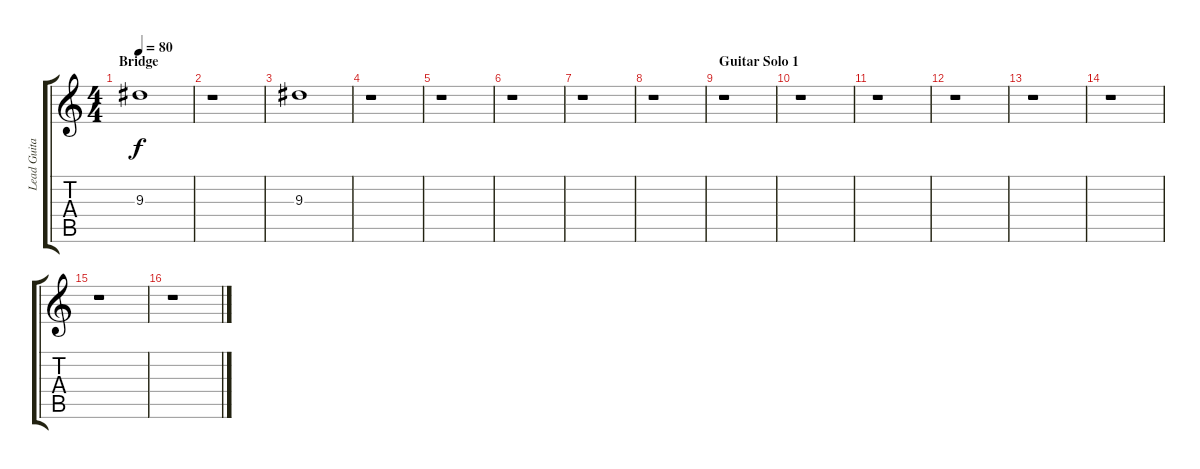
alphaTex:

\track ("Lead Guitar 2" "Lead Guita") {instrument distortionguitar}
\staff {score tabs}
\tuning (Eb4 Bb3 Gb3 Db3 Ab2 Eb2) {hide}
\ts (4 4)
\section ("" "Bridge")
\tempo 80
\clef g2
\ks c
9.3.1{dy f} |
r.1 |
9.3.1 |
r.1 |
r.1 |
r.1 |
r.1 |
r.1 |
\section ("" "Guitar Solo 1")
r.1 |
r.1 |
r.1 |
r.1 |
r.1 |
r.1 |
r.1 |
r.1
